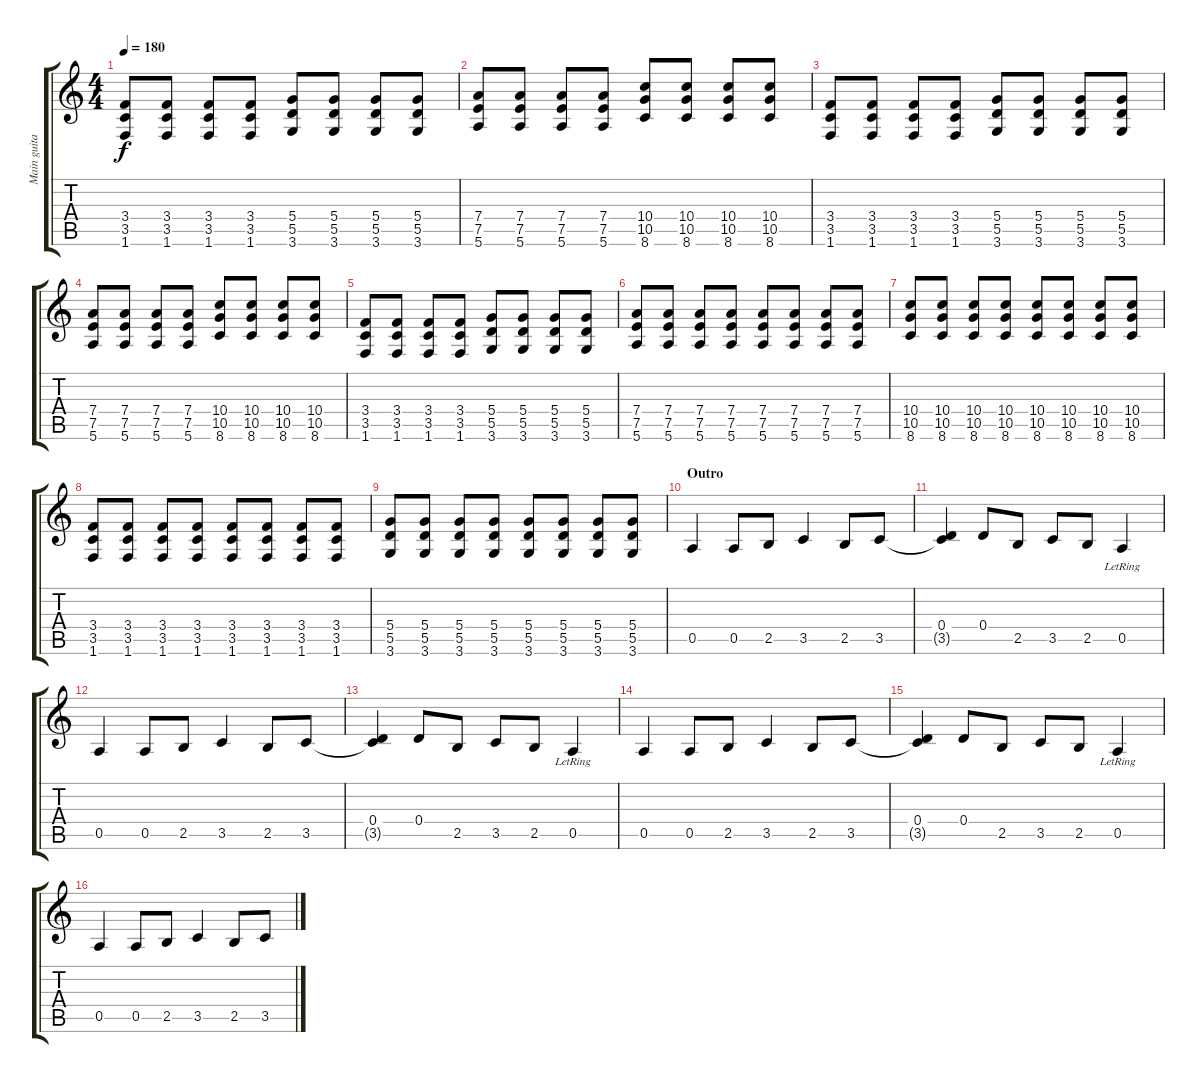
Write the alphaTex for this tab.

\track ("Main guitar" "Main guita") {instrument distortionguitar}
\staff {score tabs}
\tuning (E4 B3 G3 D3 A2 E2) {hide}
\ts (4 4)
\tempo 180
\clef g2
\ks c
(3.4 3.5 1.6).8{dy f} (3.4 3.5 1.6).8 (3.4 3.5 1.6).8 (3.4 3.5 1.6).8 (5.4 5.5 3.6).8 (5.4 5.5 3.6).8 (5.4 5.5 3.6).8 (5.4 5.5 3.6).8 |
(7.4 7.5 5.6).8 (7.4 7.5 5.6).8 (7.4 7.5 5.6).8 (7.4 7.5 5.6).8 (10.4 10.5 8.6).8 (10.4 10.5 8.6).8 (10.4 10.5 8.6).8 (10.4 10.5 8.6).8 |
(3.4 3.5 1.6).8 (3.4 3.5 1.6).8 (3.4 3.5 1.6).8 (3.4 3.5 1.6).8 (5.4 5.5 3.6).8 (5.4 5.5 3.6).8 (5.4 5.5 3.6).8 (5.4 5.5 3.6).8 |
(7.4 7.5 5.6).8 (7.4 7.5 5.6).8 (7.4 7.5 5.6).8 (7.4 7.5 5.6).8 (10.4 10.5 8.6).8 (10.4 10.5 8.6).8 (10.4 10.5 8.6).8 (10.4 10.5 8.6).8 |
(3.4 3.5 1.6).8 (3.4 3.5 1.6).8 (3.4 3.5 1.6).8 (3.4 3.5 1.6).8 (5.4 5.5 3.6).8 (5.4 5.5 3.6).8 (5.4 5.5 3.6).8 (5.4 5.5 3.6).8 |
(7.4 7.5 5.6).8 (7.4 7.5 5.6).8 (7.4 7.5 5.6).8 (7.4 7.5 5.6).8 (7.4 7.5 5.6).8 (7.4 7.5 5.6).8 (7.4 7.5 5.6).8 (7.4 7.5 5.6).8 |
(10.4 10.5 8.6).8 (10.4 10.5 8.6).8 (10.4 10.5 8.6).8 (10.4 10.5 8.6).8 (10.4 10.5 8.6).8 (10.4 10.5 8.6).8 (10.4 10.5 8.6).8 (10.4 10.5 8.6).8 |
(3.4 3.5 1.6).8 (3.4 3.5 1.6).8 (3.4 3.5 1.6).8 (3.4 3.5 1.6).8 (3.4 3.5 1.6).8 (3.4 3.5 1.6).8 (3.4 3.5 1.6).8 (3.4 3.5 1.6).8 |
(5.4 5.5 3.6).8 (5.4 5.5 3.6).8 (5.4 5.5 3.6).8 (5.4 5.5 3.6).8 (5.4 5.5 3.6).8 (5.4 5.5 3.6).8 (5.4 5.5 3.6).8 (5.4 5.5 3.6).8 |
\section ("" "Outro")
0.5.4 0.5.8 2.5.8 3.5.4 2.5.8 3.5.8 |
(0.4 3.5{t}).4 0.4.8 2.5.8 3.5.8 2.5.8 0.5{lr}.4 |
0.5.4 0.5.8 2.5.8 3.5.4 2.5.8 3.5.8 |
(0.4 3.5{t}).4 0.4.8 2.5.8 3.5.8 2.5.8 0.5{lr}.4 |
0.5.4 0.5.8 2.5.8 3.5.4 2.5.8 3.5.8 |
(0.4 3.5{t}).4 0.4.8 2.5.8 3.5.8 2.5.8 0.5{lr}.4 |
0.5.4 0.5.8 2.5.8 3.5.4 2.5.8 3.5.8
